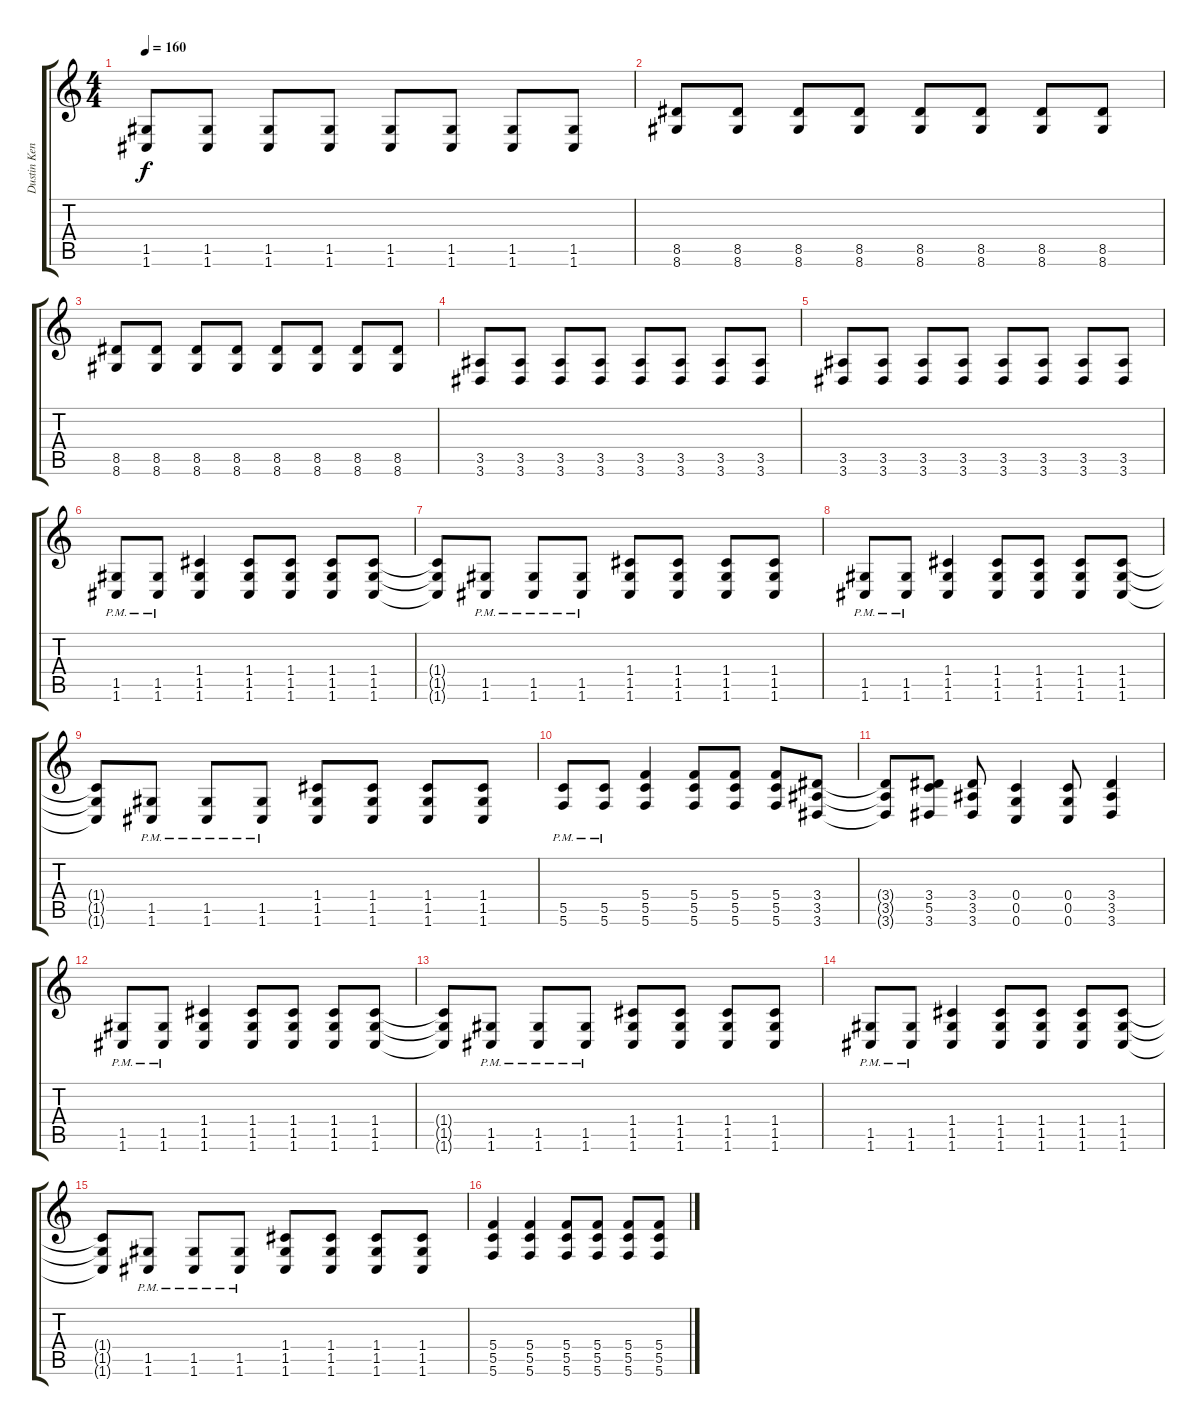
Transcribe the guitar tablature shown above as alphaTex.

\track ("Dustin Kensrue" "Dustin Ken") {instrument overdrivenguitar}
\staff {score tabs}
\tuning (D4 A3 F3 C3 G2 C2) {hide}
\ts (4 4)
\tempo 160
\clef g2
\ks c
(1.5 1.6).8{dy f} (1.5 1.6).8 (1.5 1.6).8 (1.5 1.6).8 (1.5 1.6).8 (1.5 1.6).8 (1.5 1.6).8 (1.5 1.6).8 |
(8.5 8.6).8 (8.5 8.6).8 (8.5 8.6).8 (8.5 8.6).8 (8.5 8.6).8 (8.5 8.6).8 (8.5 8.6).8 (8.5 8.6).8 |
(8.5 8.6).8 (8.5 8.6).8 (8.5 8.6).8 (8.5 8.6).8 (8.5 8.6).8 (8.5 8.6).8 (8.5 8.6).8 (8.5 8.6).8 |
(3.5 3.6).8 (3.5 3.6).8 (3.5 3.6).8 (3.5 3.6).8 (3.5 3.6).8 (3.5 3.6).8 (3.5 3.6).8 (3.5 3.6).8 |
(3.5 3.6).8 (3.5 3.6).8 (3.5 3.6).8 (3.5 3.6).8 (3.5 3.6).8 (3.5 3.6).8 (3.5 3.6).8 (3.5 3.6).8 |
(1.5 1.6{pm}).8 (1.5 1.6{pm}).8 (1.4 1.5 1.6).4 (1.4 1.5 1.6).8 (1.4 1.5 1.6).8 (1.4 1.5 1.6).8 (1.4 1.5 1.6).8 |
(1.4{t} 1.5{t} 1.6{t}).8 (1.5{pm} 1.6).8 (1.5{pm} 1.6).8 (1.5{pm} 1.6).8 (1.4 1.5 1.6).8 (1.4 1.5 1.6).8 (1.4 1.5 1.6).8 (1.4 1.5 1.6).8 |
(1.5{pm} 1.6).8 (1.5{pm} 1.6).8 (1.4 1.5 1.6).4 (1.4 1.5 1.6).8 (1.4 1.5 1.6).8 (1.4 1.5 1.6).8 (1.4 1.5 1.6).8 |
(1.4{t} 1.5{t} 1.6{t}).8 (1.5{pm} 1.6).8 (1.5{pm} 1.6).8 (1.5{pm} 1.6).8 (1.4 1.5 1.6).8 (1.4 1.5 1.6).8 (1.4 1.5 1.6).8 (1.4 1.5 1.6).8 |
(5.5{pm} 5.6).8 (5.5{pm} 5.6).8 (5.4 5.5 5.6).4 (5.4 5.5 5.6).8 (5.4 5.5 5.6).8 (5.4 5.5 5.6).8 (3.4 3.5 3.6).8 |
(3.4{t} 3.5{t} 3.6{t}).8 (3.4 5.5 3.6).8 (3.4 3.5 3.6).8 (0.4 0.5 0.6).4 (0.4 0.5 0.6).8 (3.4 3.5 3.6).4 |
(1.5 1.6{pm}).8 (1.5 1.6{pm}).8 (1.4 1.5 1.6).4 (1.4 1.5 1.6).8 (1.4 1.5 1.6).8 (1.4 1.5 1.6).8 (1.4 1.5 1.6).8 |
(1.4{t} 1.5{t} 1.6{t}).8 (1.5{pm} 1.6).8 (1.5{pm} 1.6).8 (1.5{pm} 1.6).8 (1.4 1.5 1.6).8 (1.4 1.5 1.6).8 (1.4 1.5 1.6).8 (1.4 1.5 1.6).8 |
(1.5{pm} 1.6).8 (1.5{pm} 1.6).8 (1.4 1.5 1.6).4 (1.4 1.5 1.6).8 (1.4 1.5 1.6).8 (1.4 1.5 1.6).8 (1.4 1.5 1.6).8 |
(1.4{t} 1.5{t} 1.6{t}).8 (1.5{pm} 1.6).8 (1.5{pm} 1.6).8 (1.5{pm} 1.6).8 (1.4 1.5 1.6).8 (1.4 1.5 1.6).8 (1.4 1.5 1.6).8 (1.4 1.5 1.6).8 |
(5.4 5.5 5.6).4 (5.4 5.5 5.6).4 (5.4 5.5 5.6).8 (5.4 5.5 5.6).8 (5.4 5.5 5.6).8 (5.4 5.5 5.6).8
